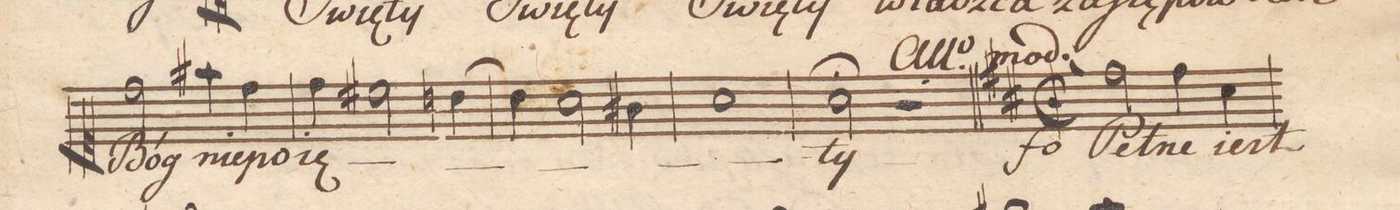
**kern	**text	**dynam
*I"Soprano.	*	*
*clefC1	*	*
*k[]	*	*
*met(c)	*	*
*M4/4	*	*
2dd\	Bóg	.
4ff#X\	nie-	.
4dd\	-po-	.
=7	=7	=7
4dd\	-ię-	.
2cc#X\	.	.
[4bn\	.	.
=8	=8	=8
4b\]	.	.
2a\	.	.
4g#X\	.	.
=9	=9	=9
1a\	.	.
=10	=10	=10
2a\;	-ty	.
2r	.	.
=11||	=11||	=11||
*k[f#c#]	*	*
*M2/2	*	*
*met(c|)	*	*
*mmet(c|)	*	*
2dd\	Peł-	f
4dd\	-ne	.
4a\	iest	.
=12	=12	=12
*-	*-	*-
